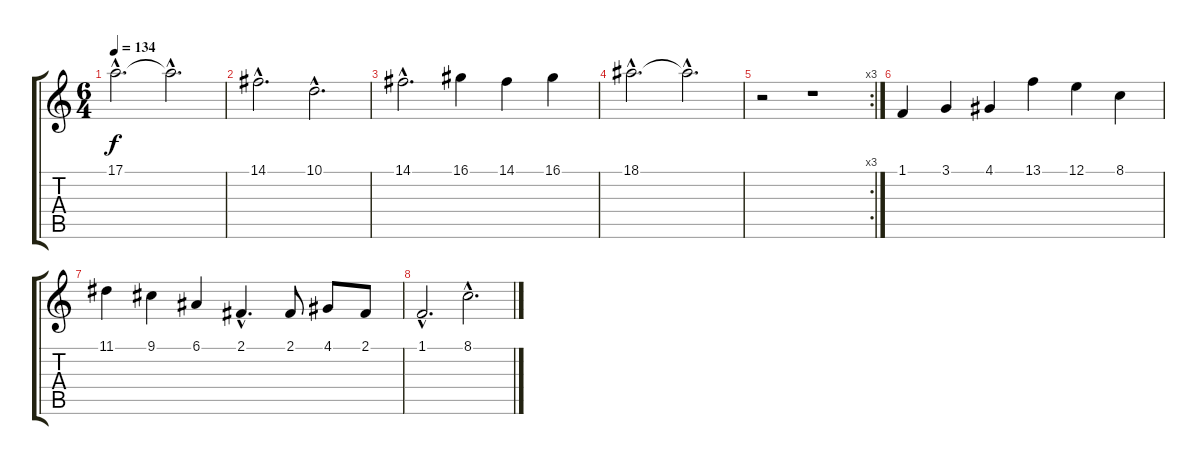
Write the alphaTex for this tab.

\track "" {instrument flute}
\staff {score tabs}
\tuning (E4 B3 G3 D3 A2 E2) {hide}
\ts (6 4)
\tempo 134
\clef g2
\ks c
17.1{hac}.2{d dy f} 17.1{hac t}.2{d} |
14.1{hac}.2{d} 10.1{hac}.2{d} |
14.1{hac}.2{d} 16.1.4 14.1.4 16.1.4 |
18.1{hac}.2{d} 18.1{hac t}.2{d} |
\rc 3
r.2 r.1 |
1.1.4 3.1.4 4.1.4 13.1.4 12.1.4 8.1.4 |
11.1.4{volume 5} 9.1.4 6.1.4 2.1{hac}.4{d} 2.1.8 4.1.8 2.1.8 |
1.1{hac}.2{d volume 0} 8.1{hac}.2{d}
